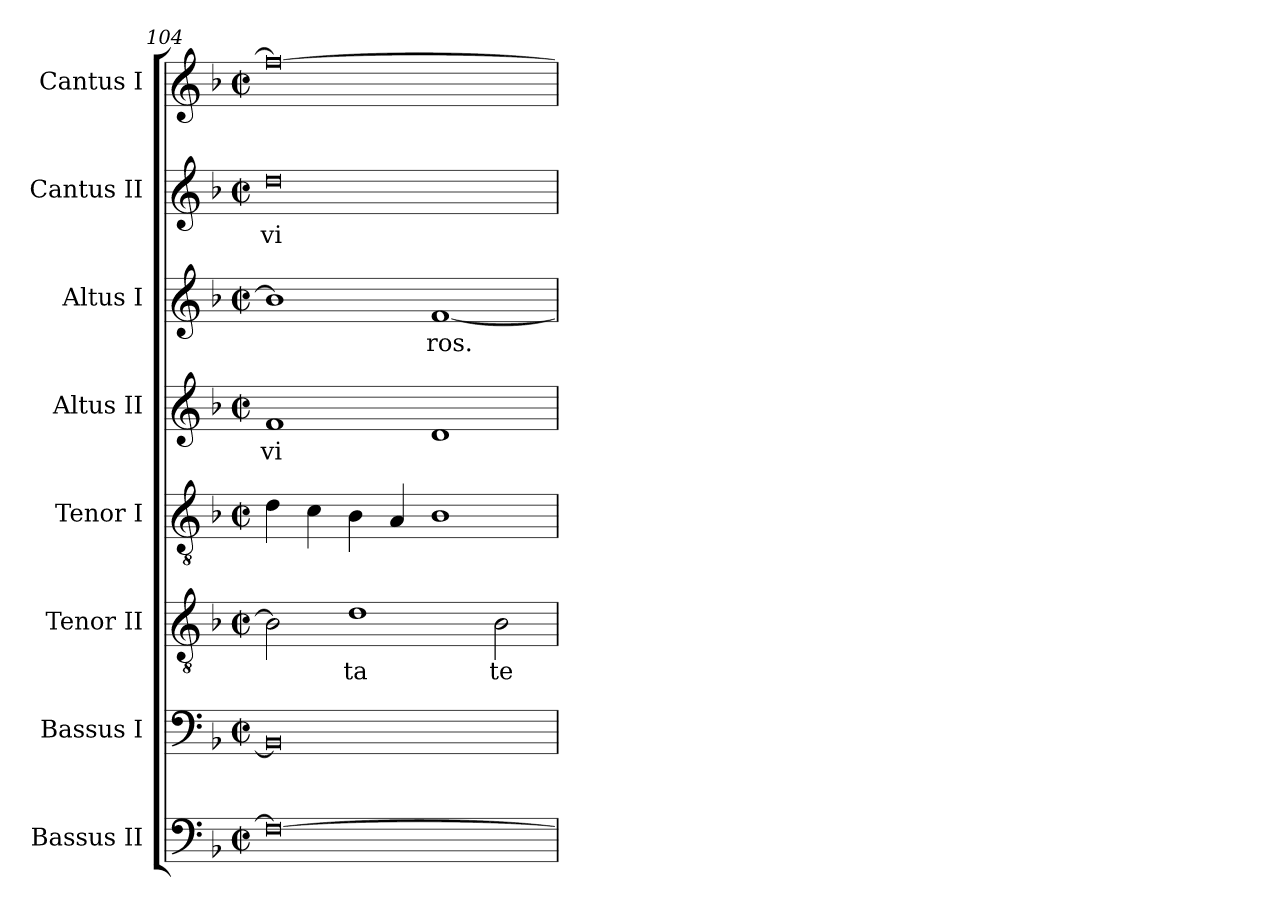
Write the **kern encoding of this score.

**kern	**kern	**kern	**text	**kern	**kern	**text	**kern	**text	**kern	**text	**kern
*part8	*part7	*part6	*part6	*part5	*part4	*part4	*part3	*part3	*part2	*part2	*part1
*staff8	*staff7	*staff6	*staff6	*staff5	*staff4	*staff4	*staff3	*staff3	*staff2	*staff2	*staff1
*I"Bassus II	*I"Bassus I	*I"Tenor II	*	*I"Tenor I	*I"Altus II	*	*I"Altus I	*	*I"Cantus II	*	*I"Cantus I
*I'B II	*I'B I	*I'T II	*	*I'T I	*I'A II	*	*I'A I	*	*	*	*
*clefF4	*clefF4	*clefGv2	*	*clefGv2	*clefG2	*	*clefG2	*	*clefG2	*	*clefG2
*k[b-]	*k[b-]	*k[b-]	*	*k[b-]	*k[b-]	*	*k[b-]	*	*k[b-]	*	*k[b-]
*F:	*F:	*F:	*	*F:	*F:	*	*F:	*	*F:	*	*F:
*M2/2	*M2/2	*M2/2	*	*M2/2	*M2/2	*	*M2/2	*	*M2/2	*	*M2/2
*met(c|)	*met(c|)	*met(c|)	*	*met(c|)	*met(c|)	*	*met(c|)	*	*met(c|)	*	*met(c|)
=104	=104	=104	=104	=104	=104	=104	=104	=104	=104	=104	=104
!	!	!	!	!	!	!LO:LY:b:cj	!	!	!	!LO:LY:b:cj	!
0F_>	0BB-]	2B-\]	.	4d\	1f	vi	1b-]	.	0dd	vi	0ff_>
.	.	.	.	4c\	.	.	.	.	.	.	.
!	!	!	!LO:LY:b:cj	!	!	!	!	!	!	!	!
.	.	1d	ta	4B-\	.	.	.	.	.	.	.
.	.	.	.	4A/	.	.	.	.	.	.	.
!	!	!	!	!	!	!	!	!LO:LY:b:cj	!	!	!
.	.	.	.	1B-	1d	.	[<1f	ros.	.	.	.
!	!	!	!LO:LY:b:cj	!	!	!	!	!	!	!	!
.	.	2B-\	te	.	.	.	.	.	.	.	.
=	=	=	=	=	=	=	=	=	=	=	=
*-	*-	*-	*-	*-	*-	*-	*-	*-	*-	*-	*-
